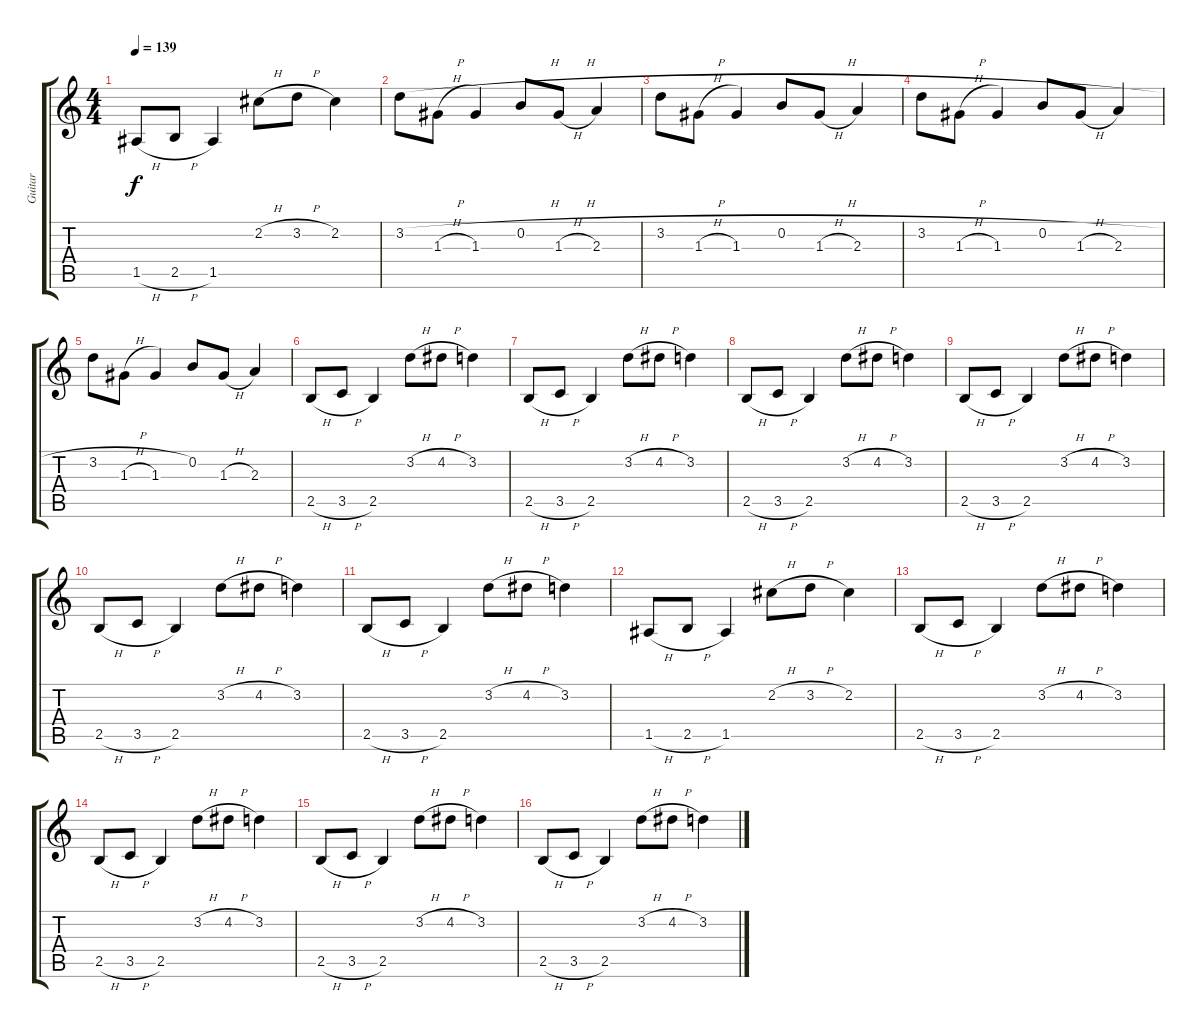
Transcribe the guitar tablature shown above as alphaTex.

\track ("Guitar" "Guitar") {instrument overdrivenguitar}
\staff {score tabs}
\tuning (E4 B3 G3 D3 A2 E2) {hide}
\ts (4 4)
\tempo 139
\clef g2
\ks c
1.5{h}.8{dy f balance 8} 2.5{h}.8 1.5.4 2.2{h}.8 3.2{h}.8 2.2.4 |
3.2{h}.8{balance 8} 1.3{h}.8 1.3.4 0.2{h}.8 1.3{h}.8 2.3.4 |
3.2{h}.8{balance 8} 1.3{h}.8 1.3.4 0.2{h}.8 1.3{h}.8 2.3.4 |
3.2{h}.8{balance 8} 1.3{h}.8 1.3.4 0.2{h}.8 1.3{h}.8 2.3.4 |
3.2{h}.8{balance 8} 1.3{h}.8 1.3.4 0.2.8 1.3{h}.8 2.3.4 |
2.5{h}.8{balance 8} 3.5{h}.8 2.5.4 3.2{h}.8 4.2{h}.8 3.2.4 |
2.5{h}.8{balance 8} 3.5{h}.8 2.5.4 3.2{h}.8 4.2{h}.8 3.2.4 |
2.5{h}.8{balance 8} 3.5{h}.8 2.5.4 3.2{h}.8 4.2{h}.8 3.2.4 |
2.5{h}.8{balance 8} 3.5{h}.8 2.5.4 3.2{h}.8 4.2{h}.8 3.2.4 |
2.5{h}.8{balance 8} 3.5{h}.8 2.5.4 3.2{h}.8 4.2{h}.8 3.2.4 |
2.5{h}.8{balance 8} 3.5{h}.8 2.5.4 3.2{h}.8 4.2{h}.8 3.2.4 |
1.5{h}.8{balance 8} 2.5{h}.8 1.5.4 2.2{h}.8 3.2{h}.8 2.2.4 |
2.5{h}.8{balance 8} 3.5{h}.8 2.5.4 3.2{h}.8 4.2{h}.8 3.2.4 |
2.5{h}.8{balance 8} 3.5{h}.8 2.5.4 3.2{h}.8 4.2{h}.8 3.2.4 |
2.5{h}.8{balance 8} 3.5{h}.8 2.5.4 3.2{h}.8 4.2{h}.8 3.2.4 |
2.5{h}.8{balance 8} 3.5{h}.8 2.5.4 3.2{h}.8 4.2{h}.8 3.2.4
